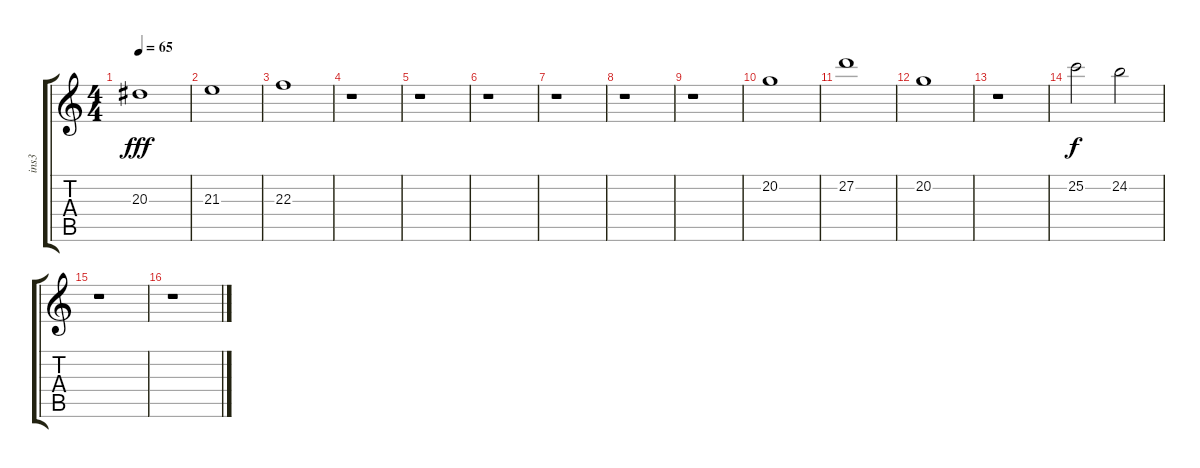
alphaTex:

\track ("ins3" "ins3") {instrument musicbox}
\staff {score tabs}
\tuning (E4 B3 G3 D3 A2 E2) {hide}
\ts (4 4)
\tempo 65
\clef g2
\ks c
20.3.1{dy fff} |
21.3.1 |
22.3.1 |
r.1 |
r.1 |
r.1 |
r.1 |
r.1 |
r.1 |
20.2.1 |
27.2.1 |
20.2.1 |
r.1 |
25.2.2{dy f} 24.2.2 |
r.1 |
r.1
